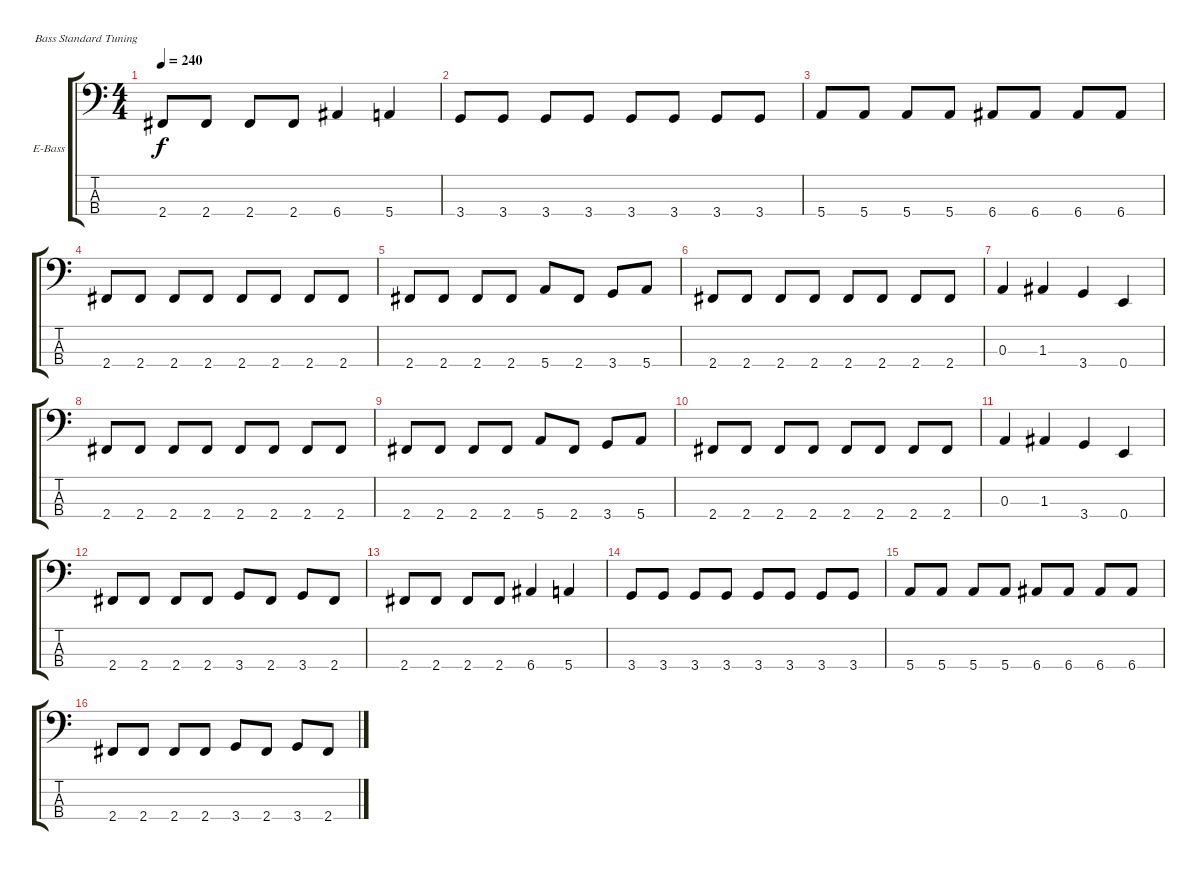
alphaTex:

\bracketExtendMode groupsimilarinstruments
\firstSystemTrackNameOrientation horizontal
\otherSystemsTrackNameOrientation horizontal
\track ("Äîðîæêà 2" "E-Bass") {instrument electricbassfinger}
\staff {score tabs}
\tuning (G2 D2 A1 E1)
\ts (4 4)
\tempo 240
\clef f4
\ks c
2.4.8{dy f} 2.4.8 2.4.8 2.4.8 6.4.4 5.4.4 |
3.4.8 3.4.8 3.4.8 3.4.8 3.4.8 3.4.8 3.4.8 3.4.8 |
5.4.8 5.4.8 5.4.8 5.4.8 6.4.8 6.4.8 6.4.8 6.4.8 |
2.4.8 2.4.8 2.4.8 2.4.8 2.4.8 2.4.8 2.4.8 2.4.8 |
2.4.8 2.4.8 2.4.8 2.4.8 5.4.8 2.4.8 3.4.8 5.4.8 |
2.4.8 2.4.8 2.4.8 2.4.8 2.4.8 2.4.8 2.4.8 2.4.8 |
0.3.4 1.3.4 3.4.4 0.4.4 |
2.4.8 2.4.8 2.4.8 2.4.8 2.4.8 2.4.8 2.4.8 2.4.8 |
2.4.8 2.4.8 2.4.8 2.4.8 5.4.8 2.4.8 3.4.8 5.4.8 |
2.4.8 2.4.8 2.4.8 2.4.8 2.4.8 2.4.8 2.4.8 2.4.8 |
0.3.4 1.3.4 3.4.4 0.4.4 |
2.4.8 2.4.8 2.4.8 2.4.8 3.4.8 2.4.8 3.4.8 2.4.8 |
2.4.8 2.4.8 2.4.8 2.4.8 6.4.4 5.4.4 |
3.4.8 3.4.8 3.4.8 3.4.8 3.4.8 3.4.8 3.4.8 3.4.8 |
5.4.8 5.4.8 5.4.8 5.4.8 6.4.8 6.4.8 6.4.8 6.4.8 |
2.4.8 2.4.8 2.4.8 2.4.8 3.4.8 2.4.8 3.4.8 2.4.8
